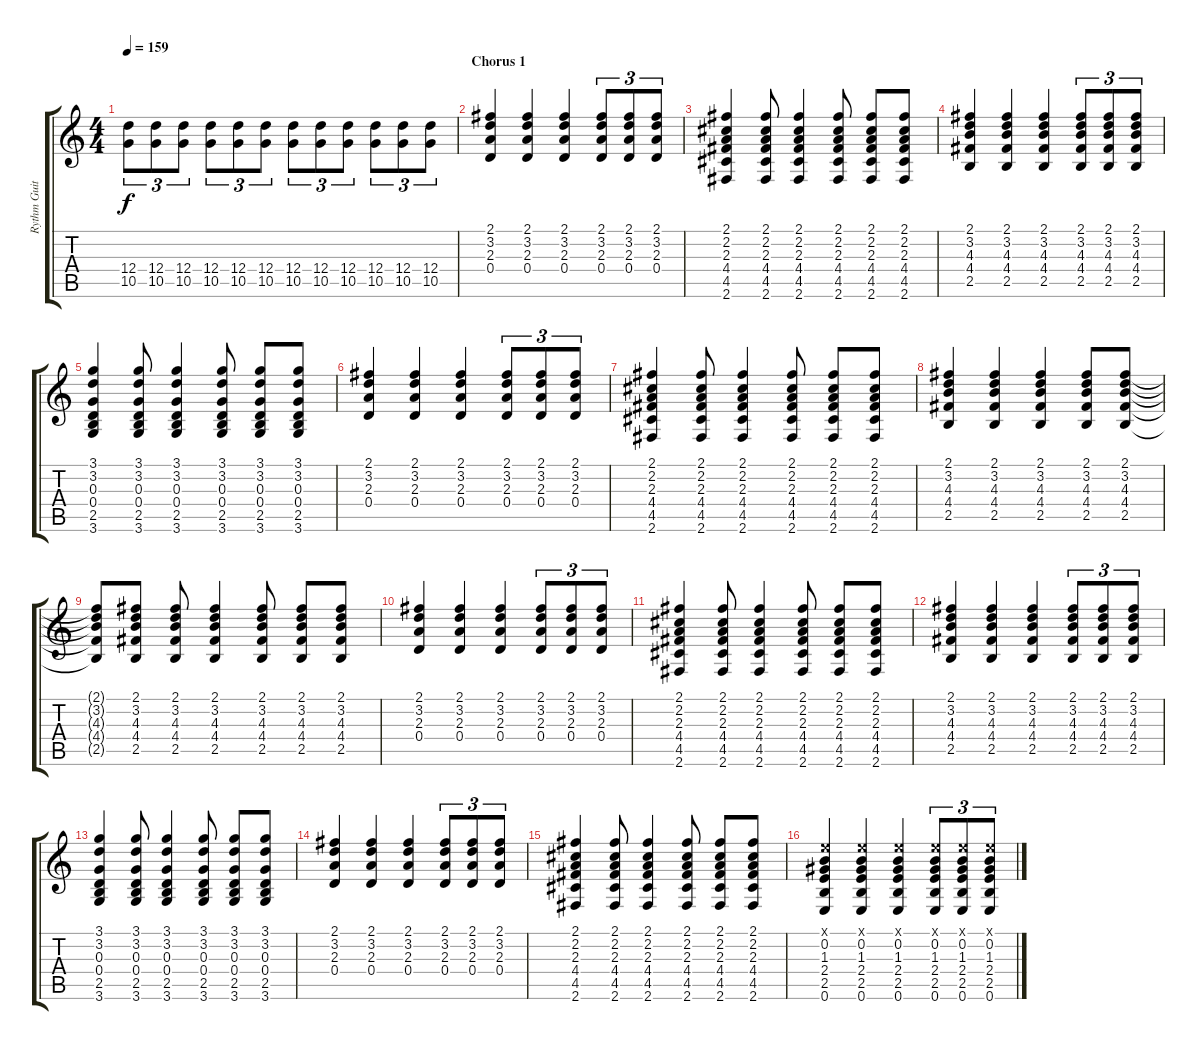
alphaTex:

\track ("Rythm Guitar" "Rythm Guit") {instrument distortionguitar}
\staff {score tabs}
\tuning (E4 B3 G3 D3 A2 E2) {hide}
\ts (4 4)
\tempo 159
\clef g2
\ks c
(12.4 10.5).8{tu (3 2) dy f} (12.4 10.5).8{tu (3 2)} (12.4 10.5).8{tu (3 2)} (12.4 10.5).8{tu (3 2)} (12.4 10.5).8{tu (3 2)} (12.4 10.5).8{tu (3 2)} (12.4 10.5).8{tu (3 2)} (12.4 10.5).8{tu (3 2)} (12.4 10.5).8{tu (3 2)} (12.4 10.5).8{tu (3 2)} (12.4 10.5).8{tu (3 2)} (12.4 10.5).8{tu (3 2)} |
\section ("" "Chorus 1")
(2.1 3.2 2.3 0.4).4 (2.1 3.2 2.3 0.4).4 (2.1 3.2 2.3 0.4).4 (2.1 3.2 2.3 0.4).8{tu (3 2)} (2.1 3.2 2.3 0.4).8{tu (3 2)} (2.1 3.2 2.3 0.4).8{tu (3 2)} |
(2.1 2.2 2.3 4.4 4.5 2.6).4 (2.1 2.2 2.3 4.4 4.5 2.6).8 (2.1 2.2 2.3 4.4 4.5 2.6).4 (2.1 2.2 2.3 4.4 4.5 2.6).8 (2.1 2.2 2.3 4.4 4.5 2.6).8 (2.1 2.2 2.3 4.4 4.5 2.6).8 |
(2.1 3.2 4.3 4.4 2.5).4 (2.1 3.2 4.3 4.4 2.5).4 (2.1 3.2 4.3 4.4 2.5).4 (2.1 3.2 4.3 4.4 2.5).8{tu (3 2)} (2.1 3.2 4.3 4.4 2.5).8{tu (3 2)} (2.1 3.2 4.3 4.4 2.5).8{tu (3 2)} |
(3.1 3.2 0.3 0.4 2.5 3.6).4 (3.1 3.2 0.3 0.4 2.5 3.6).8 (3.1 3.2 0.3 0.4 2.5 3.6).4 (3.1 3.2 0.3 0.4 2.5 3.6).8 (3.1 3.2 0.3 0.4 2.5 3.6).8 (3.1 3.2 0.3 0.4 2.5 3.6).8 |
(2.1 3.2 2.3 0.4).4 (2.1 3.2 2.3 0.4).4 (2.1 3.2 2.3 0.4).4 (2.1 3.2 2.3 0.4).8{tu (3 2)} (2.1 3.2 2.3 0.4).8{tu (3 2)} (2.1 3.2 2.3 0.4).8{tu (3 2)} |
(2.1 2.2 2.3 4.4 4.5 2.6).4 (2.1 2.2 2.3 4.4 4.5 2.6).8 (2.1 2.2 2.3 4.4 4.5 2.6).4 (2.1 2.2 2.3 4.4 4.5 2.6).8 (2.1 2.2 2.3 4.4 4.5 2.6).8 (2.1 2.2 2.3 4.4 4.5 2.6).8 |
(2.1 3.2 4.3 4.4 2.5).4 (2.1 3.2 4.3 4.4 2.5).4 (2.1 3.2 4.3 4.4 2.5).4 (2.1 3.2 4.3 4.4 2.5).8 (2.1 3.2 4.3 4.4 2.5).8 |
(2.1{t} 3.2{t} 4.3{t} 4.4{t} 2.5{t}).8 (2.1 3.2 4.3 4.4 2.5).8 (2.1 3.2 4.3 4.4 2.5).8 (2.1 3.2 4.3 4.4 2.5).4 (2.1 3.2 4.3 4.4 2.5).8 (2.1 3.2 4.3 4.4 2.5).8 (2.1 3.2 4.3 4.4 2.5).8 |
(2.1 3.2 2.3 0.4).4 (2.1 3.2 2.3 0.4).4 (2.1 3.2 2.3 0.4).4 (2.1 3.2 2.3 0.4).8{tu (3 2)} (2.1 3.2 2.3 0.4).8{tu (3 2)} (2.1 3.2 2.3 0.4).8{tu (3 2)} |
(2.1 2.2 2.3 4.4 4.5 2.6).4 (2.1 2.2 2.3 4.4 4.5 2.6).8 (2.1 2.2 2.3 4.4 4.5 2.6).4 (2.1 2.2 2.3 4.4 4.5 2.6).8 (2.1 2.2 2.3 4.4 4.5 2.6).8 (2.1 2.2 2.3 4.4 4.5 2.6).8 |
(2.1 3.2 4.3 4.4 2.5).4 (2.1 3.2 4.3 4.4 2.5).4 (2.1 3.2 4.3 4.4 2.5).4 (2.1 3.2 4.3 4.4 2.5).8{tu (3 2)} (2.1 3.2 4.3 4.4 2.5).8{tu (3 2)} (2.1 3.2 4.3 4.4 2.5).8{tu (3 2)} |
(3.1 3.2 0.3 0.4 2.5 3.6).4 (3.1 3.2 0.3 0.4 2.5 3.6).8 (3.1 3.2 0.3 0.4 2.5 3.6).4 (3.1 3.2 0.3 0.4 2.5 3.6).8 (3.1 3.2 0.3 0.4 2.5 3.6).8 (3.1 3.2 0.3 0.4 2.5 3.6).8 |
(2.1 3.2 2.3 0.4).4 (2.1 3.2 2.3 0.4).4 (2.1 3.2 2.3 0.4).4 (2.1 3.2 2.3 0.4).8{tu (3 2)} (2.1 3.2 2.3 0.4).8{tu (3 2)} (2.1 3.2 2.3 0.4).8{tu (3 2)} |
(2.1 2.2 2.3 4.4 4.5 2.6).4 (2.1 2.2 2.3 4.4 4.5 2.6).8 (2.1 2.2 2.3 4.4 4.5 2.6).4 (2.1 2.2 2.3 4.4 4.5 2.6).8 (2.1 2.2 2.3 4.4 4.5 2.6).8 (2.1 2.2 2.3 4.4 4.5 2.6).8 |
(0.1{x} 0.2 1.3 2.4 2.5 0.6).4 (0.1{x} 0.2 1.3 2.4 2.5 0.6).4 (0.1{x} 0.2 1.3 2.4 2.5 0.6).4 (0.1{x} 0.2 1.3 2.4 2.5 0.6).8{tu (3 2)} (0.1{x} 0.2 1.3 2.4 2.5 0.6).8{tu (3 2)} (0.1{x} 0.2 1.3 2.4 2.5 0.6).8{tu (3 2)}
